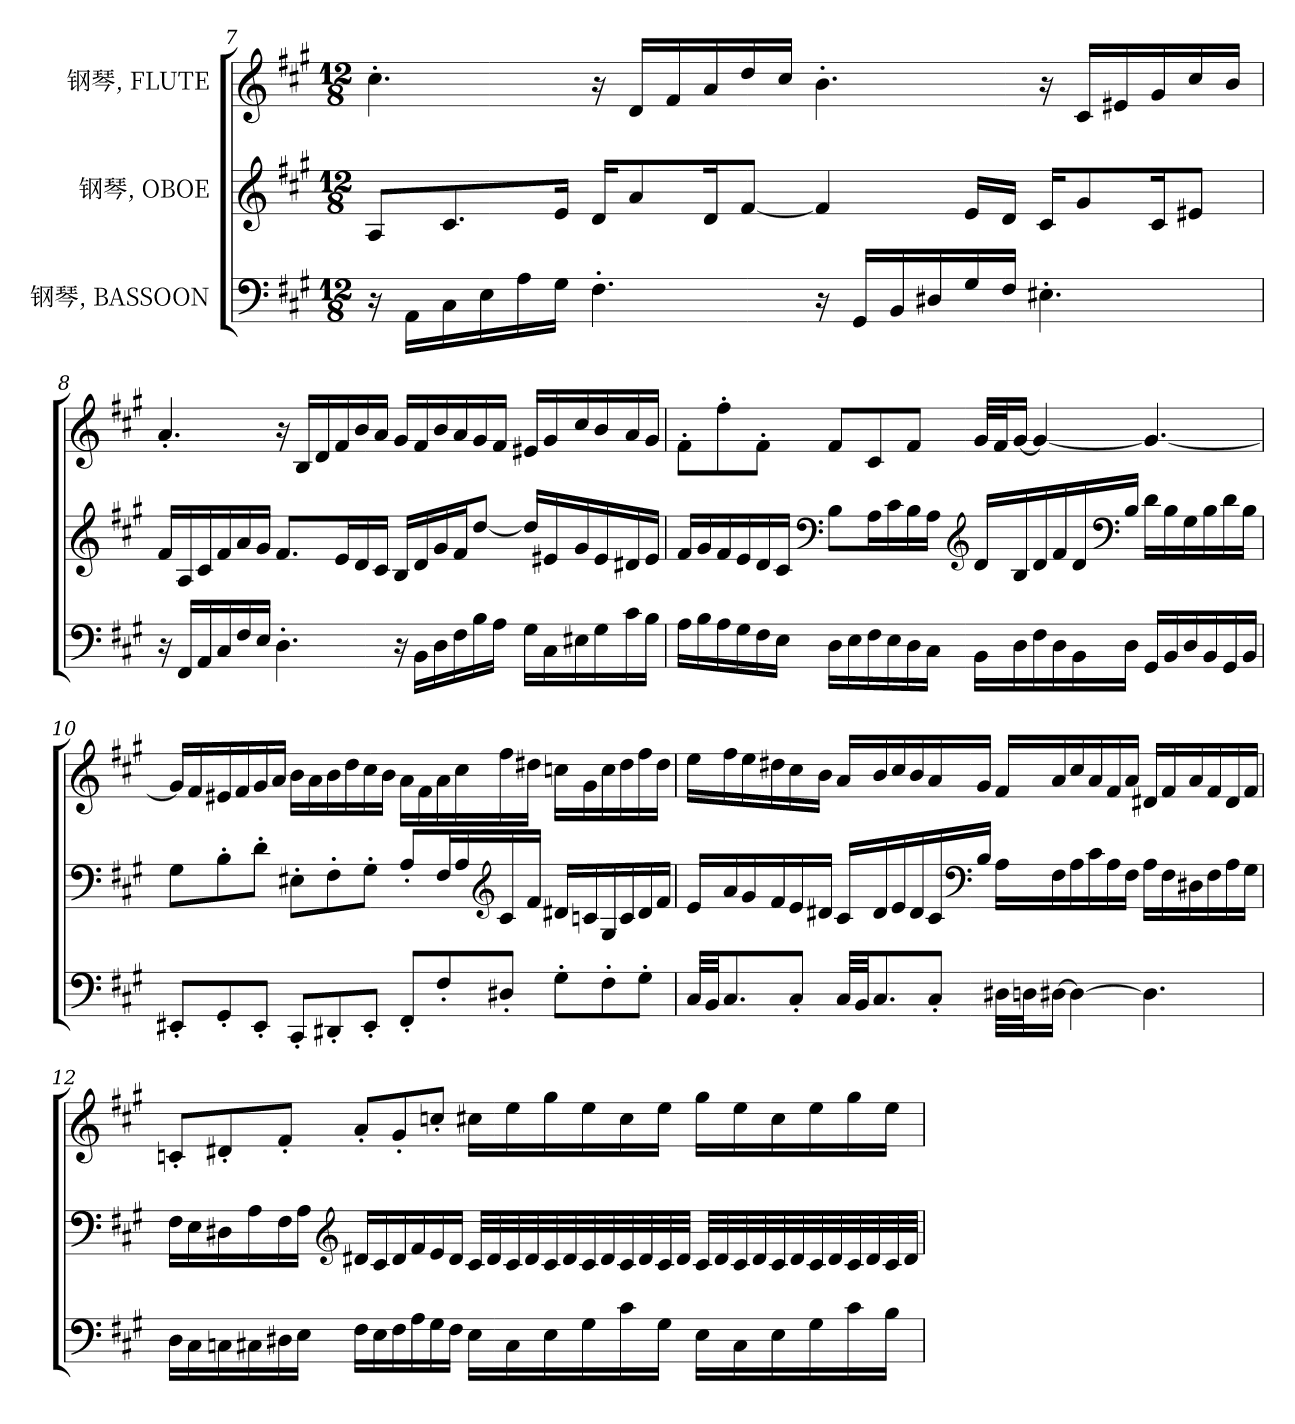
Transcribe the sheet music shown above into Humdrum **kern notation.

**kern	**kern	**kern
*part3	*part2	*part1
*staff3	*staff2	*staff1
*I"钢琴, BASSOON	*I"钢琴, OBOE	*I"钢琴, FLUTE
!!LO:LB:g=z
*clefF4	*clefG2	*clefG2
*k[f#c#g#]	*k[f#c#g#]	*k[f#c#g#]
*M12/8	*M12/8	*M12/8
=7	=7	=7
16r	8A/L	4.cc#'\
16AA\LL	.	.
16C#\	8.c#/	.
16E\	.	.
16A\	.	.
16G#\JJ	16e/Jk	.
4.F#'\	16d/KL	16r
.	8a/	16d/LL
.	.	16f#/
.	16d/K	16a/
.	[8f#/J	16dd/
.	.	16cc#/JJ
16r	4f#/]	4.b'\
16GG#/LL	.	.
16BB/	.	.
16D#X/	.	.
16G#/	16e/LL	.
16F#/JJ	16d/JJ	.
4.E#X'\	16c#/KL	16r
.	8g#/	16c#/LL
.	.	16e#X/
.	16c#/K	16g#/
.	8e#X/J	16cc#/
.	.	16b/JJ
!!LO:LB:g=z
=8	=8	=8
16r	16f#/LL	4.a'/
16FF#/LL	16A/	.
16AA/	16c#/	.
16C#/	16f#/	.
16F#/	16a/	.
16E/JJ	16g#/JJ	.
4.D'\	8.f#/L	16r
.	.	16B/LL
.	.	16d/
.	16e/L	16f#/
.	16d/	16b/
.	16c#/JJ	16a/JJ
16r	16B/LL	16g#/LL
16BB\LL	16d/	16f#/
16D\	16g#/	16b/
16F#\	16f#/J	16a/
16B\	[8dd/J	16g#/
16A\JJ	.	16f#/JJ
16G#\LL	16dd/LL]	16e#X/LL
16C#\	16e#X/	16g#/
16E#X\	16g#/	16cc#/
16G#\	16e#/	16b/
16c#\	16d#X/	16a/
16B\JJ	16e#/JJ	16g#/JJ
!!LO:PB:g=z
=9	=9	=9
16A\LL	16f#/LL	8f#'\L
16B\	16g#/	.
16A\	16f#/	8ff#'\
16G#\	16e/	.
16F#\	16d/	8f#'\J
16E\JJ	16c#/JJ	.
*	*clefF4	*
16D\LL	8B\L	8f#/L
16E\	.	.
16F#\	16A\L	8c#/
16E\	16c#\	.
16D\	16B\	8f#/J
16C#\JJ	16A\JJ	.
*	*clefG2	*
16BB\LL	16d/LL	32g#/LLL
.	.	32f#/J
16D\	16B/	[16g#/JJ
16F#\	16d/	4g#/_
16D\	16f#/	.
16BB\	16d/	.
*	*clefF4	*
16D\JJ	16B/JJ	.
16GG#/LL	16d\LL	4.g#/_
16BB/	16B\	.
16D/	16G#\	.
16BB/	16B\	.
16GG#/	16d\	.
16BB/JJ	16B\JJ	.
!!LO:LB:g=z
=10	=10	=10
8EE#X'/L	8G#\L	16g#/LL]
.	.	16f#/
8GG#'/	8B'\	16e#X/
.	.	16f#/
8EE#'/J	8d'\J	16g#/
.	.	16a/JJ
8CC#'/L	8E#X'\L	16b\LL
.	.	16a\
8DD#X'/	8F#'\	16b\
.	.	16dd\
8EE#'/J	8G#'\J	16cc#\
.	.	16b\JJ
8FF#'/L	8A'/L	16a\LL
.	.	16f#\
8F#'/	16F#/L	16a\
.	16A/	16cc#\
*	*clefG2	*
8D#X'/J	16c#/	16ff#\
.	16f#/JJ	16dd#X\JJ
8G#'\L	16d#X/LL	16ccn\LL
.	16cn/	16g#\
8F#'\	16G#/	16cc\
.	16c/	16dd#\
8G#'\J	16d#/	16ff#\
.	16f#/JJ	16dd#\JJ
!!LO:LB:g=z
=11	=11	=11
32C#/LLL	16e/LL	16ee\LL
32BB/JJ	.	.
8.C#/	16a/	16ff#\
.	16g#/	16ee\
.	16f#/	16dd#X\
8C#'/J	16e/	16cc#\
.	16d#X/JJ	16b\JJ
32C#/LLL	16c#/LL	16a/LL
32BB/JJ	.	.
8.C#/	16d#/	16b/
.	16e/	16cc#/
.	16d#/	16b/
8C#'/J	16c#/	16a/
*	*clefF4	*
.	16B/JJ	16g#/JJ
32D#X\LLL	16A\LL	16f#/LL
32Dn\J	.	.
[16D#X\JJ	16F#\	16a/
4D#\_	16A\	16cc#/
.	16c#\	16a/
.	16A\	16f#/
.	16F#\JJ	16a/JJ
4.D#\]	16A\LL	16d#X/LL
.	16F#\	16f#/
.	16D#X\	16a/
.	16F#\	16f#/
.	16A\	16d#/
.	16G#\JJ	16f#/JJ
!!LO:LB:g=z
=12	=12	=12
16D\LL	16F#\LL	8cn'/L
16C#\	16E\	.
16Cn\	16D#X\	8d#X'/
16C#X\	16A\	.
16D#X\	16F#\	8f#'/J
16E\JJ	16A\JJ	.
*	*clefG2	*
16F#\LL	16d#X/LL	8a'/L
16E\	16c#/	.
16F#\	16d#/	8g#'/
16A\	16f#/	.
16G#\	16e/	8ccn'/J
16F#\JJ	16d#/JJ	.
16E\LL	32c#/LLL	16cc#X\LL
.	32d#/	.
16C#\	32c#/	16ee\
.	32d#/	.
16E\	32c#/	16gg#\
.	32d#/	.
16G#\	32c#/	16ee\
.	32d#/	.
16c#\	32c#/	16cc#\
.	32d#/	.
16G#\JJ	32c#/	16ee\JJ
.	32d#/JJJ	.
16E\LL	32c#/LLL	16gg#\LL
.	32d#/	.
16C#\	32c#/	16ee\
.	32d#/	.
16E\	32c#/	16cc#\
.	32d#/	.
16G#\	32c#/	16ee\
.	32d#/	.
16c#\	32c#/	16gg#\
.	32d#/	.
16B\JJ	32c#/	16ee\JJ
.	32d#/JJJ	.
=	=	=
*-	*-	*-
